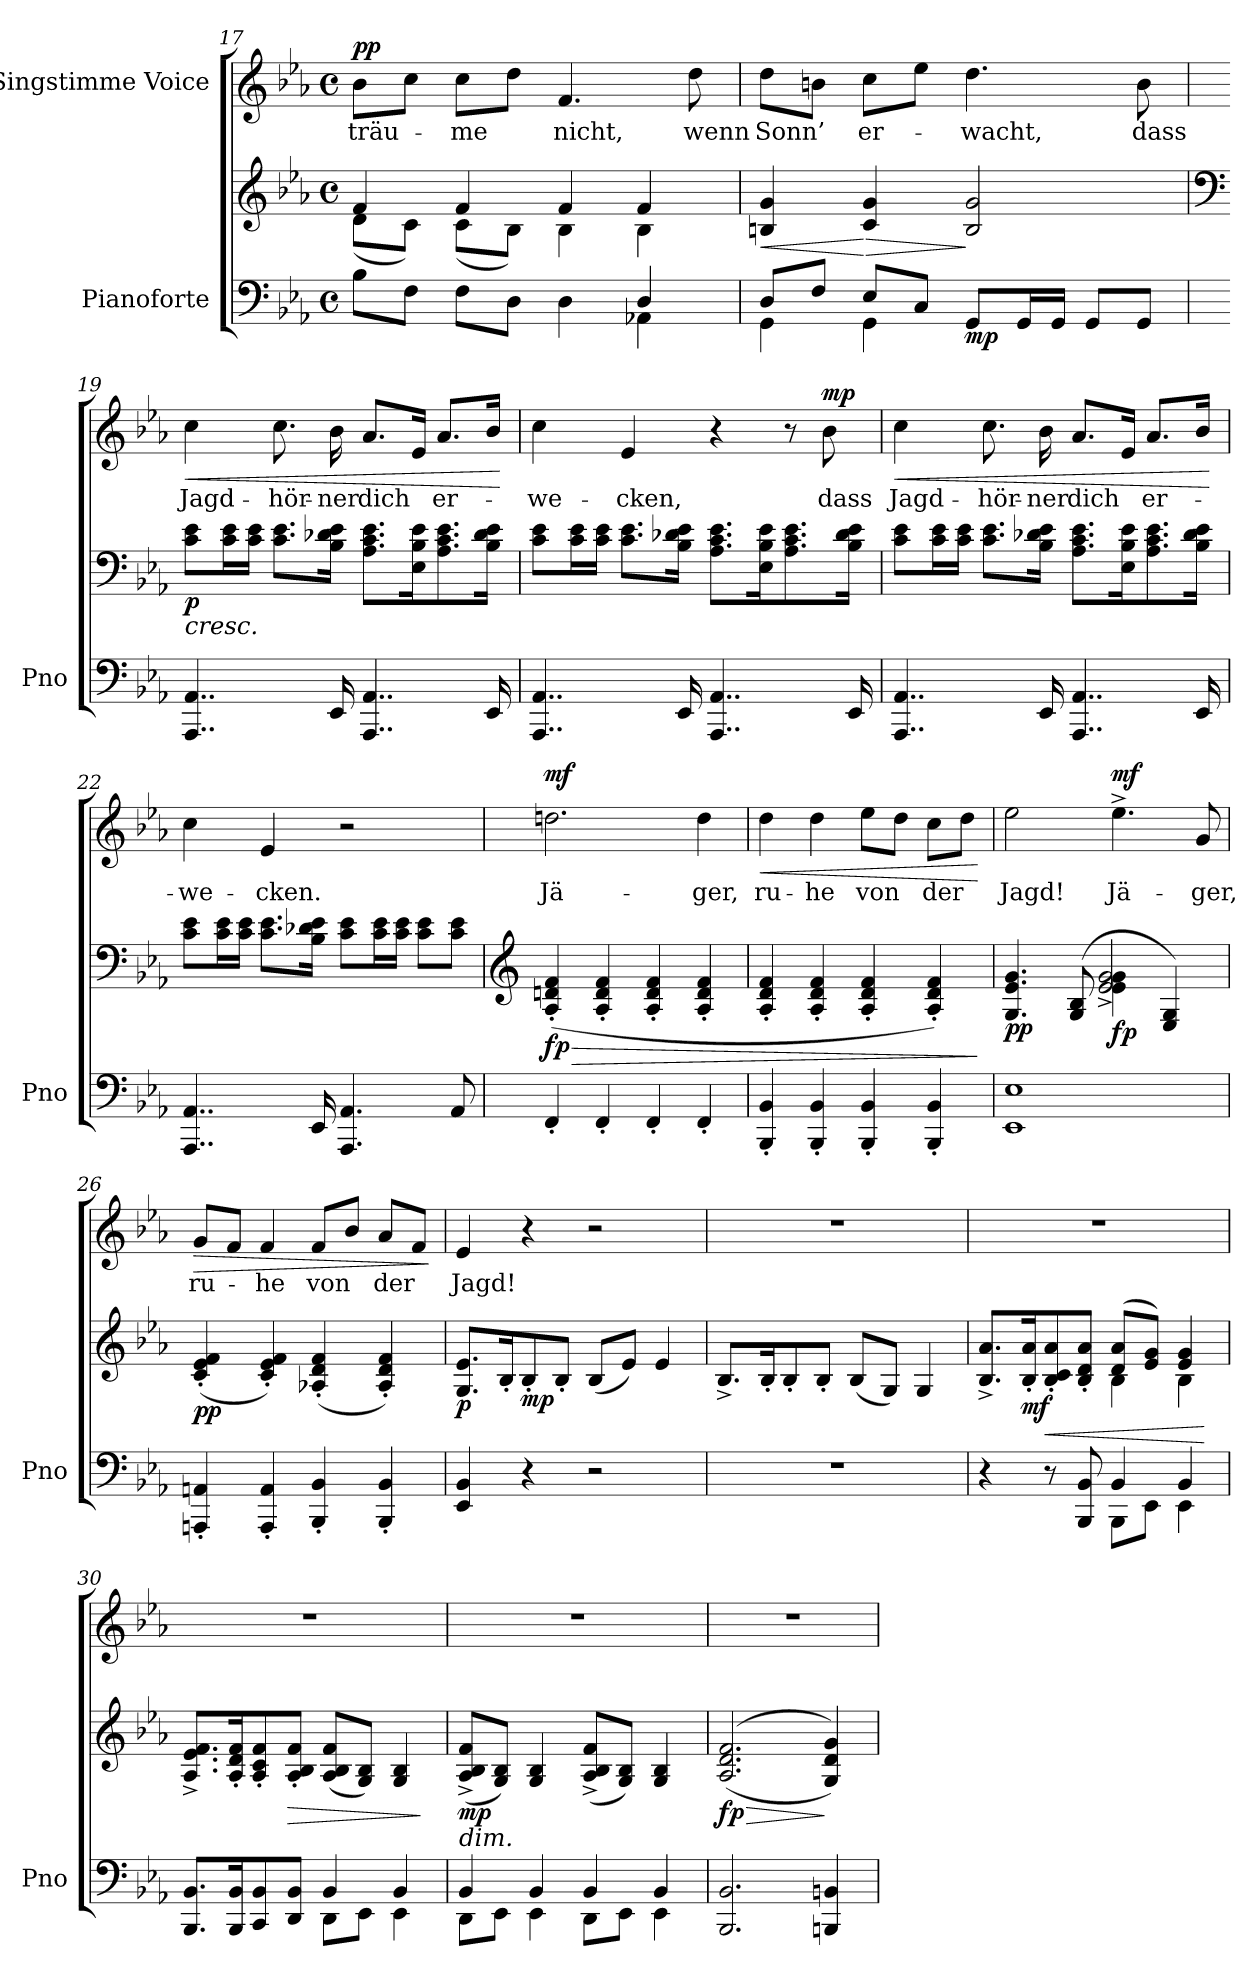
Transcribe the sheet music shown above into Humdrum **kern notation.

**kern	**kern	**dynam	**kern	**text	**dynam
*part2	*part2	*part2	*part1	*part1	*part1
*staff3	*staff2	*staff2/3	*staff1	*staff1	*staff1
*I"Pianoforte	*	*	*I"Singstimme Voice	*	*
*I'Pno	*	*	*	*	*
*clefF4	*clefG2	*	*clefG2	*	*
*k[b-e-a-]	*k[b-e-a-]	*	*k[b-e-a-]	*	*
*M4/4	*M4/4	*	*M4/4	*	*
*met(c)	*met(c)	*	*met(c)	*	*
=17	=17	=17	=17	=17	=17
*^	*^	*	*	*	*
!	!	!	!	!	!	!LO:LY:b	!LO:DY:a
8B-\L	2.ryy	4f/	(<8d\L	.	8b-\L	träu-	pp
8F\J	.	.	8c\J)	.	8cc\J	.	.
!	!	!	!	!	!	!LO:LY:b	!
8F\L	.	4f/	(<8c\L	.	8cc\L	-me	.
8D\J	.	.	8B-\J)	.	8dd\J	.	.
!	!	!	!	!	!	!LO:LY:b	!
4D\	.	4f/	4B-\	.	4.f/	nicht,	.
4D/	4AA-X\	4f/	4B-\	.	.	.	.
!	!	!	!	!	!	!LO:LY:b	!
.	.	.	.	.	8dd\	wenn	.
*	*	*v	*v	*	*	*	*
=18	=18	=18	=18	=18	=18	=18
!	!	!	!LO:HP:b	!	!LO:LY:b	!
8D/L	4GG\	4Bn/ 4g/	<	8dd\L	Sonn’	.
8F/J	.	.	.	8bn\J	.	.
!	!	!	!LO:HP:n=1:b	!	!LO:LY:b	!
8E-/L	4GG\	4c/ 4g/	[ >	8cc\L	er-	.
8C/J	.	.	.	8ee-\J	.	.
!	!	!	!LO:DY:n=1:b=2	!	!LO:LY:b	!
8GG/L	2ryy	2B/ 2g/	] mp	4.dd\	-wacht,	.
16GG/L	.	.	.	.	.	.
16GG/JJ	.	.	.	.	.	.
8GG/L	.	.	.	.	.	.
!	!	!	!	!	!LO:LY:b	!
8GG/J	.	.	.	8b\	dass	.
*v	*v	*	*	*	*	*
!!LO:PB:g=z
=19	=19	=19	=19	=19	=19
*	*clefF4	*	*	*	*
!	!LO:TX:b:i:t=cresc.	!	!	!	!
!	!	!LO:DY:b	!	!LO:LY:b	!LO:HP:b
4..AAA-/ 4..AA-/	8c\ 8e-\L	p	4cc\	Jagd-	<
.	16c\ 16e-\L	.	.	.	.
.	16c\ 16e-\JJ	.	.	.	.
!	!	!	!	!LO:LY:b	!
.	8.c\ 8.e-\L	.	8.cc\	-hör-	.
!	!	!	!	!LO:LY:b	!
16EE-/	16B-\ 16d-X\ 16e-\Jk	.	16b-\	-ner	.
!	!	!	!	!LO:LY:b	!
4..AAA-/ 4..AA-/	8.A-\ 8.c\ 8.e-\L	.	8.a-/L	dich	.
.	16E-\ 16B-\ 16e-\K	.	16e-/Jk	.	.
!	!	!	!	!LO:LY:b	!
.	8.A-\ 8.c\ 8.e-\	.	8.a-/L	er-	.
16EE-/	16B-\ 16d-\ 16e-\Jk	.	16b-/Jk	.	.
.	.	.	.	.	[
=20	=20	=20	=20	=20	=20
!	!	!	!	!LO:LY:b	!
4..AAA-/ 4..AA-/	8c\ 8e-\L	.	4cc\	-we-	.
.	16c\ 16e-\L	.	.	.	.
.	16c\ 16e-\JJ	.	.	.	.
!	!	!	!	!LO:LY:b	!
.	8.c\ 8.e-\L	.	4e-/	-cken,	.
16EE-/	16B-\ 16d-X\ 16e-\Jk	.	.	.	.
4..AAA-/ 4..AA-/	8.A-\ 8.c\ 8.e-\L	.	4r	.	.
.	16E-\ 16B-\ 16e-\K	.	.	.	.
.	8.A-\ 8.c\ 8.e-\	.	8r	.	.
!	!	!	!	!LO:LY:b	!LO:DY:a
.	.	.	8b-\	dass	mp
16EE-/	16B-\ 16d-\ 16e-\Jk	.	.	.	.
=21	=21	=21	=21	=21	=21
!	!	!	!	!LO:LY:b	!LO:HP:b
4..AAA-/ 4..AA-/	8c\ 8e-\L	.	4cc\	Jagd-	<
.	16c\ 16e-\L	.	.	.	.
.	16c\ 16e-\JJ	.	.	.	.
!	!	!	!	!LO:LY:b	!
.	8.c\ 8.e-\L	.	8.cc\	-hör-	.
!	!	!	!	!LO:LY:b	!
16EE-/	16B-\ 16d-X\ 16e-\Jk	.	16b-\	-ner	.
!	!	!	!	!LO:LY:b	!
4..AAA-/ 4..AA-/	8.A-\ 8.c\ 8.e-\L	.	8.a-/L	dich	.
.	16E-\ 16B-\ 16e-\K	.	16e-/Jk	.	.
!	!	!	!	!LO:LY:b	!
.	8.A-\ 8.c\ 8.e-\	.	8.a-/L	er-	.
16EE-/	16B-\ 16d-\ 16e-\Jk	.	16b-/Jk	.	.
.	.	.	.	.	[
=22	=22	=22	=22	=22	=22
!	!	!	!	!LO:LY:b	!
4..AAA-/ 4..AA-/	8c\ 8e-\L	.	4cc\	-we-	.
.	16c\ 16e-\L	.	.	.	.
.	16c\ 16e-\JJ	.	.	.	.
!	!	!	!	!LO:LY:b	!
.	8.c\ 8.e-\L	.	4e-/	-cken.	.
16EE-/	16B-\ 16d-X\ 16e-\Jk	.	.	.	.
4.AAA-/ 4.AA-/	8c\ 8e-\L	.	2r	.	.
.	16c\ 16e-\L	.	.	.	.
.	16c\ 16e-\JJ	.	.	.	.
.	8c\ 8e-\L	.	.	.	.
8AA-/	8c\ 8e-\J	.	.	.	.
!!LO:LB:g=z
=23	=23	=23	=23	=23	=23
*	*clefG2	*	*	*	*
!	!	!LO:HP:b	!	!LO:LY:b	!
!	!	!LO:DY:n=1:b	!	!	!LO:DY:a
4FF'/	(<4A-/' 4dn/' 4f/'	> fp	2.ddn\	Jä-	mf
4FF'/	4A-/' 4d/' 4f/'	.	.	.	.
4FF'/	4A-/' 4d/' 4f/'	.	.	.	.
!	!	!	!	!LO:LY:b	!
4FF'/	4A-/' 4d/' 4f/'	.	4dd\	-ger,	.
=24	=24	=24	=24	=24	=24
!	!	!	!	!LO:LY:b	!LO:HP:b
4BBB-/' 4BB-/'	4A-/' 4d/' 4f/'	.	4dd\	ru-	<
!	!	!	!	!LO:LY:b	!
4BBB-/' 4BB-/'	4A-/' 4d/' 4f/'	.	4dd\	-he	.
!	!	!	!	!LO:LY:b	!
4BBB-/' 4BB-/'	4A-/' 4d/' 4f/'	.	8ee-\L	von	.
.	.	.	8dd\J	.	.
!	!	!	!	!LO:LY:b	!
4BBB-/' 4BB-/'	4A-/' 4d/' 4f/')	.	8cc\L	der	.
.	.	.	8dd\J	.	.
.	.	]	.	.	[
=25	=25	=25	=25	=25	=25
*	*^	*	*	*	*
!	!	!	!LO:DY:b	!	!LO:LY:b	!
1EE- 1E-	4.G/ 4.e-/ 4.g/	2ryy	pp	2ee-\	Jagd!	.
.	(<8G/ 8B-/	.	.	.	.	.
!	!	!	!LO:DY:b	!	!LO:LY:b	!LO:DY:a
.	4e-\ 4g\	2e-/^ 2g/^	fp	4.ee-^\	Jä-	mf
.	4E-/ 4G/)	.	.	.	.	.
!	!	!	!	!	!LO:LY:b	!
.	.	.	.	8g/	-ger,	.
*	*v	*v	*	*	*	*
=26	=26	=26	=26	=26	=26
!	!	!LO:DY:b	!	!LO:LY:b	!LO:HP:b
4AAAn/' 4AAn/'	(<4c/' 4e-/' 4f/'	pp	8g/L	ru-	>
.	.	.	8f/J	.	.
!	!	!	!	!LO:LY:b	!
4AAA/' 4AA/'	4c/' 4e-/' 4f/')	.	4f/	-he	.
!	!	!	!	!LO:LY:b	!
4BBB-/' 4BB-/'	(<4A-X/' 4d/' 4f/'	.	8f/L	von	.
.	.	.	8b-/J	.	.
!	!	!	!	!LO:LY:b	!
4BBB-/' 4BB-/'	4A-/' 4d/' 4f/')	.	8a-/L	der	.
.	.	.	8f/J	.	.
.	.	.	.	.	]
=27	=27	=27	=27	=27	=27
!	!	!LO:DY:b	!	!LO:LY:b	!
4EE-/ 4BB-/	8.G/ 8.e-/L	p	4e-/	Jagd!	.
.	16B-'/K	.	.	.	.
!	!	!LO:DY:b	!	!	!
4r	8B-'/	mp	4r	.	.
.	8B-'/J	.	.	.	.
2r	(<8B-/L	.	2r	.	.
.	8e-/J)	.	.	.	.
.	4e-/	.	.	.	.
!!LO:LB:g=z
=28	=28	=28	=28	=28	=28
1r	8.B-^/L	.	1r	.	.
.	16B-'/K	.	.	.	.
.	8B-'/	.	.	.	.
.	8B-'/J	.	.	.	.
.	(<8B-/L	.	.	.	.
.	8G/J)	.	.	.	.
.	4G/	.	.	.	.
=29	=29	=29	=29	=29	=29
*^	*^	*	*	*	*
4r	2ryy	8.B-/^ 8.a-/^L	2ryy	.	1r	.	.
!	!	!	!	!LO:DY:b	!	!	!
.	.	16B-/' 16a-/'K	.	mf	.	.	.
!	!	!	!	!LO:HP:b	!	!	!
8r	.	8B-/' 8c/' 8a-/'	.	<	.	.	.
8BBB-/ 8BB-/	.	8B-/' 8d/' 8a-/'J	.	.	.	.	.
4BB-/	8BBB-\L	(>8d/ 8a-/L	4B-\	.	.	.	.
.	8EE-\J	8e-/ 8g/J)	.	.	.	.	.
4BB-/	4EE-\	4e-/ 4g/	4B-\	.	.	.	.
*v	*v	*	*	*	*	*	*
*	*v	*v	*	*	*	*
.	.	[	.	.	.
=30	=30	=30	=30	=30	=30
*^	*	*	*	*	*
8.BBB-/ 8.BB-/L	2ryy	8.A-/^ 8.e-/^ 8.f/^L	.	1r	.	.
16BBB-/ 16BB-/K	.	16A-/' 16d/' 16f/'K	.	.	.	.
8CC/ 8BB-/	.	8A-/' 8c/' 8f/'	.	.	.	.
!	!	!	!LO:HP:b	!	!	!
8DD/ 8BB-/J	.	8A-/' 8B-/' 8f/'J	>	.	.	.
4BB-/	8DD\L	(>8A-/ 8B-/ 8f/L	.	.	.	.
.	8EE-\J	8G/ 8B-/J)	.	.	.	.
4BB-/	4EE-\	4G/ 4B-/	.	.	.	.
*v	*v	*	*	*	*	*
.	.	]	.	.	.
=31	=31	=31	=31	=31	=31
*^	*	*	*	*	*
!	!	!LO:TX:b:i:t=dim.	!	!	!	!
!	!	!	!LO:DY:b	!	!	!
4BB-/	8DD\L	(<8A-/^ 8B-/^ 8f/^L	mp	1r	.	.
.	8EE-\J	8G/ 8B-/J)	.	.	.	.
4BB-/	4EE-\	4G/ 4B-/	.	.	.	.
4BB-/	8DD\L	(<8A-/^ 8B-/^ 8f/^L	.	.	.	.
.	8EE-\J	8G/ 8B-/J)	.	.	.	.
4BB-/	4EE-\	4G/ 4B-/	.	.	.	.
!!LO:LB:g=z
=32	=32	=32	=32	=32	=32	=32
!	!	!	!LO:HP:b	!	!	!
!	!	!	!LO:DY:n=1:b	!	!	!
*v	*v	*	*	*	*	*
2.BBB-/ 2.BB-/	(>(<2.A-/ 2.d/ 2.f/	> fp	1r	.	.
4BBBn/ 4BBn/	4G/ 4d/ 4g/))	]	.	.	.
=	=	=	=	=	=
*-	*-	*-	*-	*-	*-
